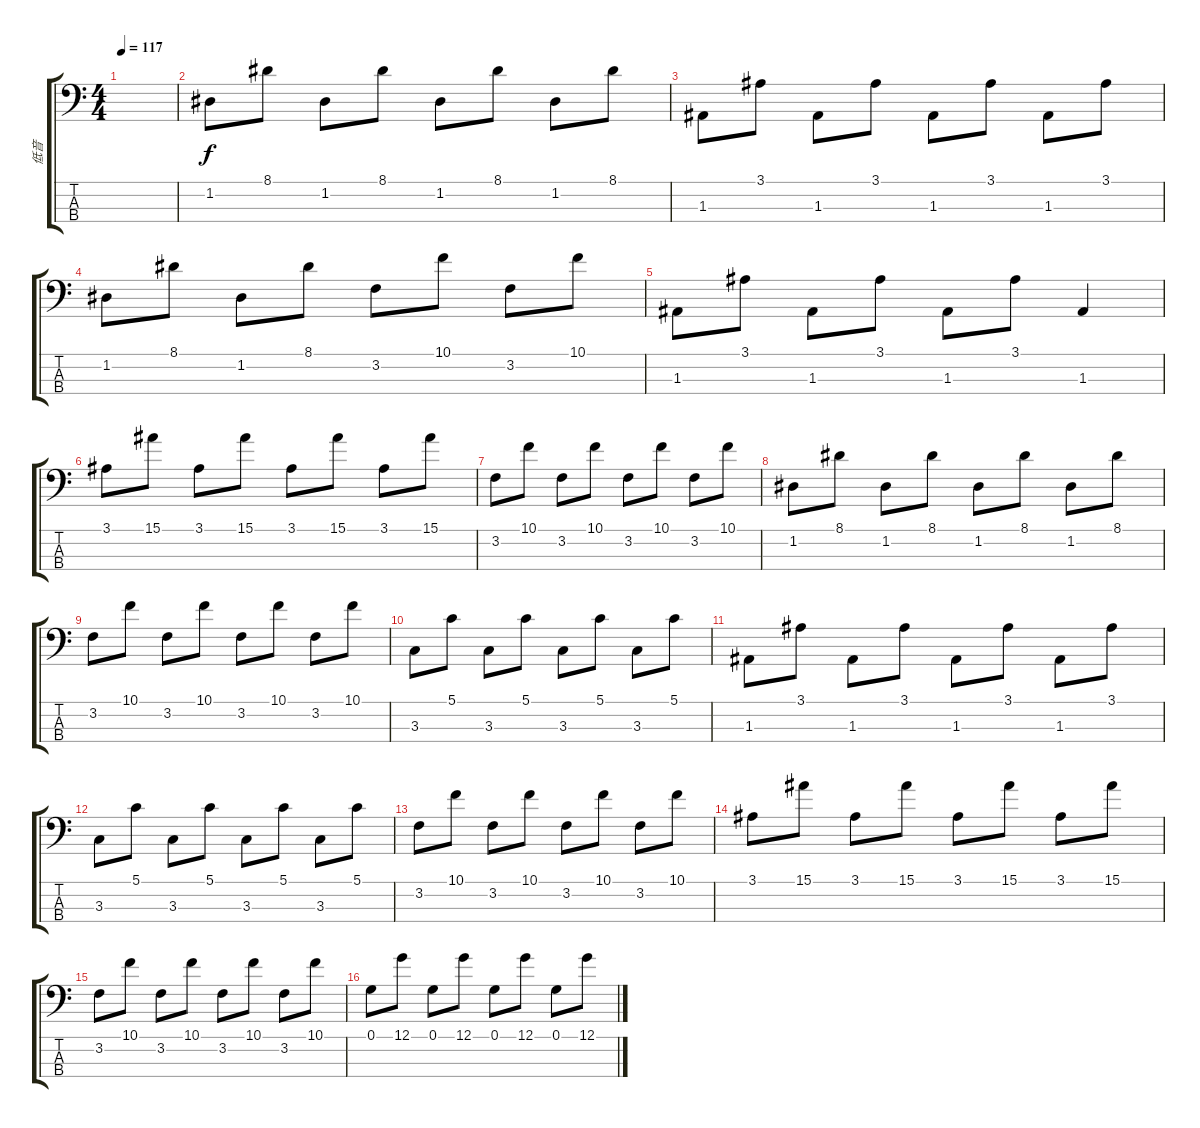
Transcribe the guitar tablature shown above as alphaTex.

\track ("低音" "低音") {instrument electricbassfinger}
\staff {score tabs}
\tuning (G2 D2 A1 E1) {hide}
\ts (4 4)
\tempo 117
\clef f4
\ks c
|
1.2.8 8.1.8 1.2.8 8.1.8 1.2.8 8.1.8 1.2.8 8.1.8 |
1.3.8 3.1.8 1.3.8 3.1.8 1.3.8 3.1.8 1.3.8 3.1.8 |
1.2.8 8.1.8 1.2.8 8.1.8 3.2.8 10.1.8 3.2.8 10.1.8 |
1.3.8 3.1.8 1.3.8 3.1.8 1.3.8 3.1.8 1.3.4 |
3.1.8 15.1.8 3.1.8 15.1.8 3.1.8 15.1.8 3.1.8 15.1.8 |
3.2.8 10.1.8 3.2.8 10.1.8 3.2.8 10.1.8 3.2.8 10.1.8 |
1.2.8 8.1.8 1.2.8 8.1.8 1.2.8 8.1.8 1.2.8 8.1.8 |
3.2.8 10.1.8 3.2.8 10.1.8 3.2.8 10.1.8 3.2.8 10.1.8 |
3.3.8 5.1.8 3.3.8 5.1.8 3.3.8 5.1.8 3.3.8 5.1.8 |
1.3.8 3.1.8 1.3.8 3.1.8 1.3.8 3.1.8 1.3.8 3.1.8 |
3.3.8 5.1.8 3.3.8 5.1.8 3.3.8 5.1.8 3.3.8 5.1.8 |
3.2.8 10.1.8 3.2.8 10.1.8 3.2.8 10.1.8 3.2.8 10.1.8 |
3.1.8 15.1.8 3.1.8 15.1.8 3.1.8 15.1.8 3.1.8 15.1.8 |
3.2.8 10.1.8 3.2.8 10.1.8 3.2.8 10.1.8 3.2.8 10.1.8 |
0.1.8 12.1.8 0.1.8 12.1.8 0.1.8 12.1.8 0.1.8 12.1.8
